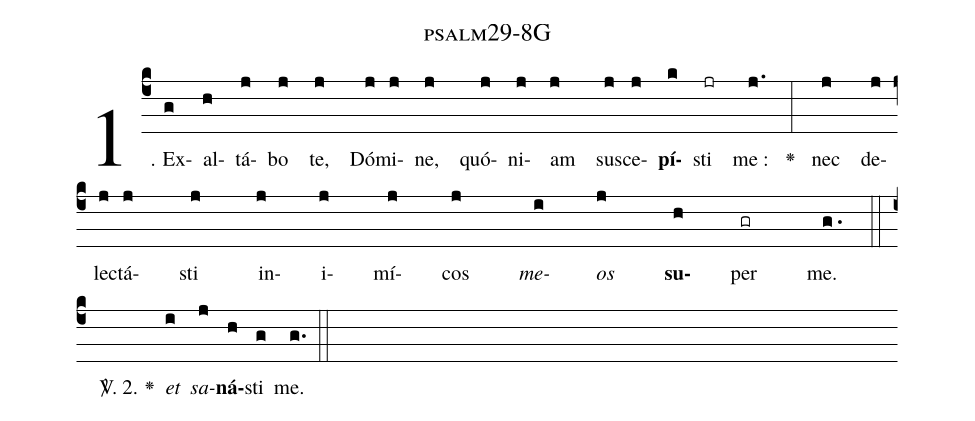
name: psalm29-8G;
%%
(c4)1. {E}x(g)al(h)tá(j)bo(j) te,(j) Dó(j)mi(j)ne,(j) quó(j)ni(j)am(j) sus(j)ce(j)<b>pí</b>(k)sti(jr) me :(j.) <v>\greheightstar</v>(:) nec(j) de(j)le(j)ctá(j)sti(j) in(j)i(j)mí(j)cos(j) <i>me</i>(i)<i>os</i>(j) <b>su</b>(h)per(gr) me.(g.) (::z)
<v>\Vbar</v>. 2. <v>\greheightstar</v> () <i>et</i>(i) <i>sa</i>(j)<b>ná</b>(h)sti(g) me.(g.) (::)
